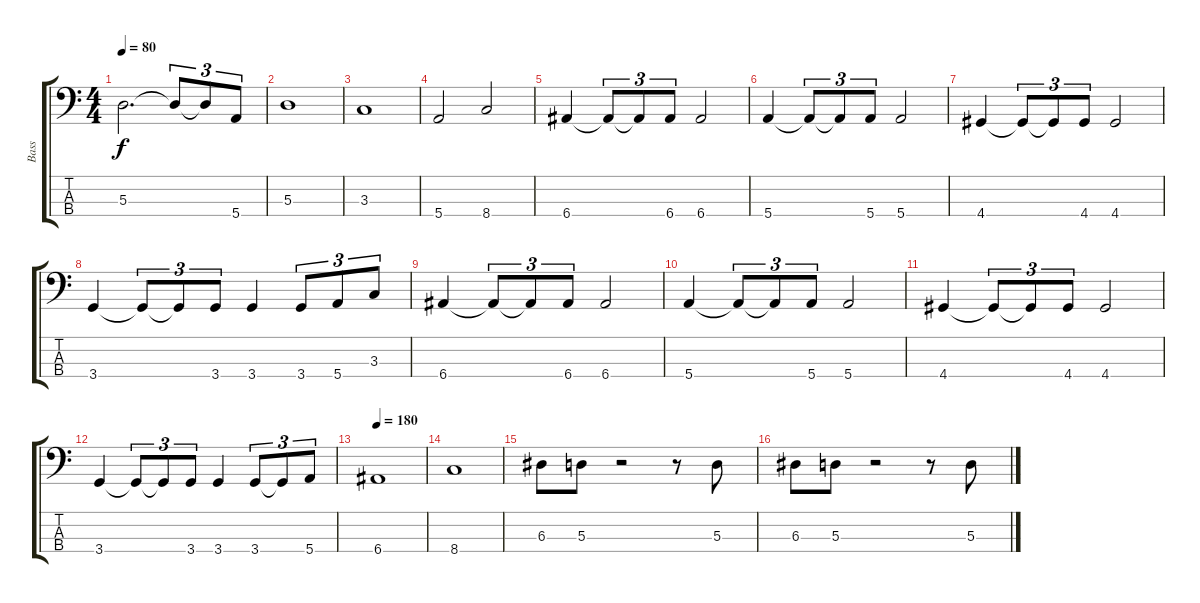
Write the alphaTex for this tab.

\track ("Bass" "Bass") {instrument electricbasspick}
\staff {score tabs}
\tuning (G2 D2 A1 E1) {hide}
\ts (4 4)
\tempo 80
\clef f4
\ks c
5.3.2{d dy f} 5.3{t}.8{tu (3 2)} 5.3{t}.8{tu (3 2)} 5.4.8{tu (3 2)} |
5.3.1 |
3.3.1 |
5.4.2 8.4.2 |
6.4.4 6.4{t}.8{tu (3 2)} 6.4{t}.8{tu (3 2)} 6.4.8{tu (3 2)} 6.4.2 |
5.4.4 5.4{t}.8{tu (3 2)} 5.4{t}.8{tu (3 2)} 5.4.8{tu (3 2)} 5.4.2 |
4.4.4 4.4{t}.8{tu (3 2)} 4.4{t}.8{tu (3 2)} 4.4.8{tu (3 2)} 4.4.2 |
3.4.4 3.4{t}.8{tu (3 2)} 3.4{t}.8{tu (3 2)} 3.4.8{tu (3 2)} 3.4.4 3.4.8{tu (3 2)} 5.4.8{tu (3 2)} 3.3.8{tu (3 2)} |
6.4.4 6.4{t}.8{tu (3 2)} 6.4{t}.8{tu (3 2)} 6.4.8{tu (3 2)} 6.4.2 |
5.4.4 5.4{t}.8{tu (3 2)} 5.4{t}.8{tu (3 2)} 5.4.8{tu (3 2)} 5.4.2 |
4.4.4 4.4{t}.8{tu (3 2)} 4.4{t}.8{tu (3 2)} 4.4.8{tu (3 2)} 4.4.2 |
3.4.4 3.4{t}.8{tu (3 2)} 3.4{t}.8{tu (3 2)} 3.4.8{tu (3 2)} 3.4.4 3.4.8{tu (3 2)} 3.4{t}.8{tu (3 2)} 5.4.8{tu (3 2)} |
\tempo 180
6.4.1 |
8.4.1 |
6.3.8 5.3.8 r.2 r.8 5.3.8 |
6.3.8 5.3.8 r.2 r.8 5.3.8
